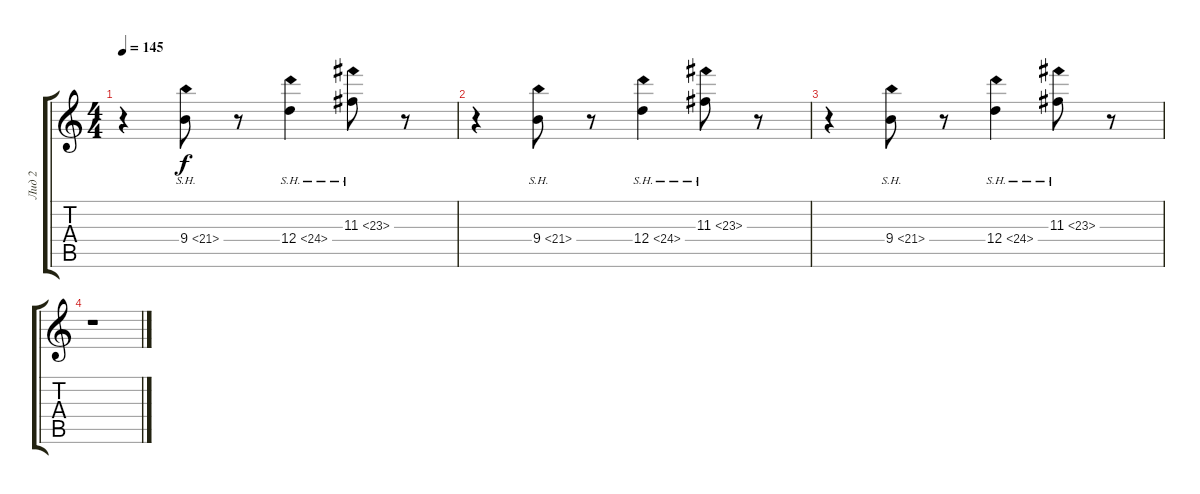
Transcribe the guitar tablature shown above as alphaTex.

\track ("Лид 2" "Лид 2") {instrument distortionguitar}
\staff {score tabs}
\tuning (E4 B3 G3 D3 A2 E2) {hide}
\ts (4 4)
\tempo 145
\clef g2
\ks c
r.4{dy f} 9.4{sh 12}.8 r.8 12.4{sh 12}.4 11.3{sh 12}.8 r.8 |
r.4 9.4{sh 12}.8 r.8 12.4{sh 12}.4 11.3{sh 12}.8 r.8 |
r.4 9.4{sh 12}.8 r.8 12.4{sh 12}.4 11.3{sh 12}.8 r.8 |
r.1
